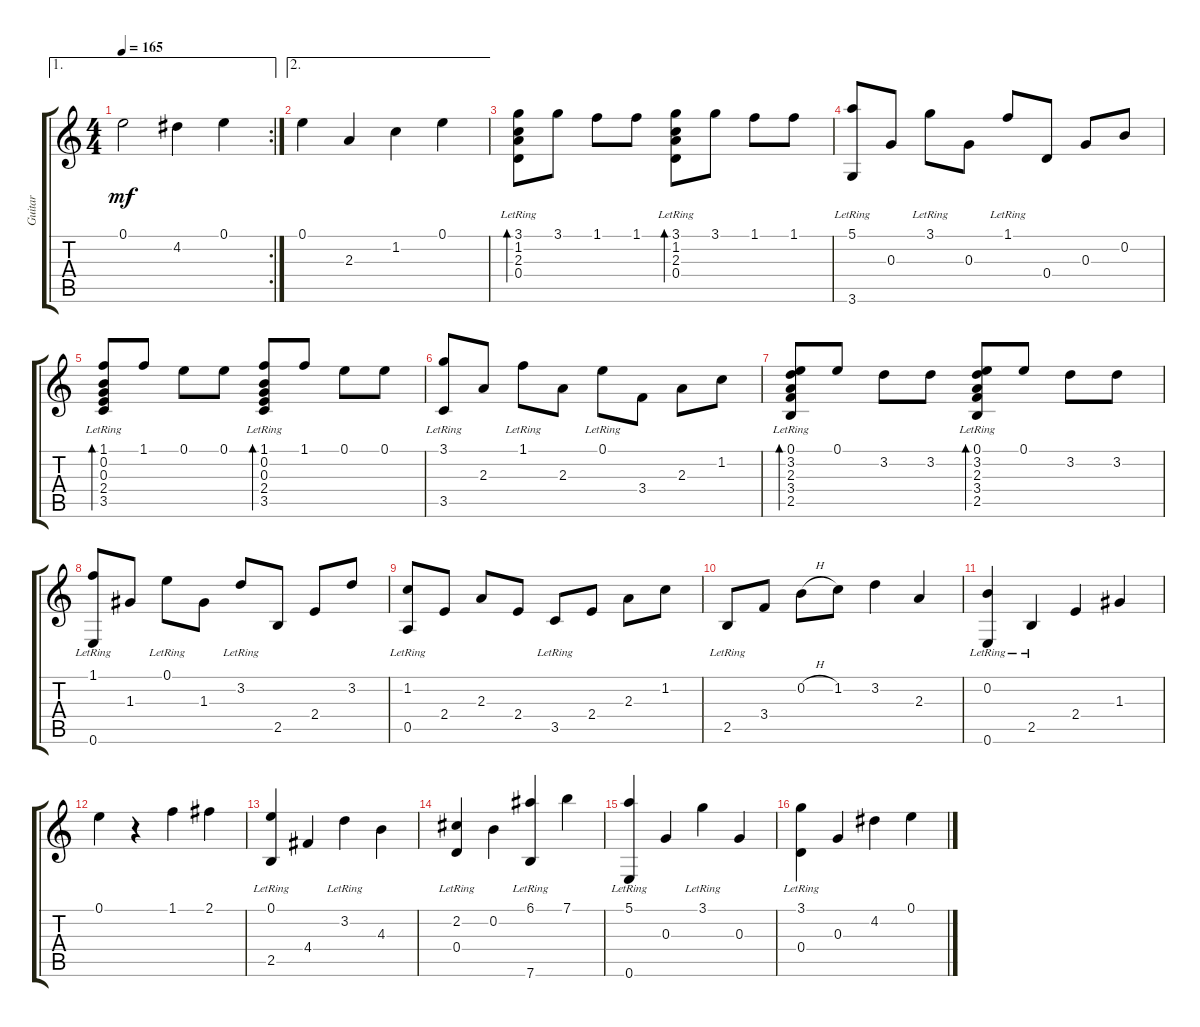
\track ("Guitar" "Guitar") {instrument acousticguitarnylon}
\staff {score tabs}
\tuning (E4 B3 G3 D3 A2 E2) {hide}
\ae 1
\rc 2
\ts (4 4)
\tempo 165
\clef g2
\ks c
0.1.2{dy mf} 4.2.4 0.1.4 |
\ae 2
0.1.4 2.3.4 1.2.4 0.1.4 |
(3.1 1.2{lr} 2.3{lr} 0.4{lr}).8{bd 120} 3.1.8 1.1.8 1.1.8 (3.1 1.2{lr} 2.3{lr} 0.4{lr}).8{bd 120} 3.1.8 1.1.8 1.1.8 |
(5.1{lr} 3.6{lr}).8 0.3.8 3.1{lr}.8 0.3.8 1.1{lr}.8 0.4.8 0.3.8 0.2.8 |
(1.1 0.2{lr} 0.3{lr} 2.4{lr} 3.5{lr}).8{bd 120} 1.1.8 0.1.8 0.1.8 (1.1 0.2{lr} 0.3{lr} 2.4{lr} 3.5{lr}).8{bd 120} 1.1.8 0.1.8 0.1.8 |
(3.1{lr} 3.5{lr}).8 2.3.8 1.1{lr}.8 2.3.8 0.1{lr}.8 3.4.8 2.3.8 1.2.8 |
(0.1 3.2{lr} 2.3{lr} 3.4{lr} 2.5{lr}).8{bd 120} 0.1.8 3.2.8 3.2.8 (0.1 3.2{lr} 2.3{lr} 3.4{lr} 2.5{lr}).8{bd 120} 0.1.8 3.2.8 3.2.8 |
(1.1{lr} 0.6{lr}).8 1.3.8 0.1{lr}.8 1.3.8 3.2{lr}.8 2.5.8 2.4.8 3.2.8 |
(1.2{lr} 0.5{lr}).8 2.4.8 2.3.8 2.4.8 3.5{lr}.8 2.4.8 2.3.8 1.2.8 |
2.5{lr}.8 3.4.8 0.2{h}.8 1.2.8 3.2.4 2.3.4 |
(0.2{lr} 0.6{lr}).4 2.5{lr}.4 2.4.4 1.3.4 |
0.1.4 r.4 1.1.4 2.1.4 |
(0.1{lr} 2.5{lr}).4 4.4.4 3.2{lr}.4 4.3.4 |
(2.2 0.4{lr}).4 0.2.4 (6.1 7.6{lr}).4 7.1.4 |
(5.1{lr} 0.6{lr}).4 0.3.4 3.1{lr}.4 0.3.4 |
(3.1{lr} 0.4{lr}).4 0.3.4 4.2.4 0.1.4
